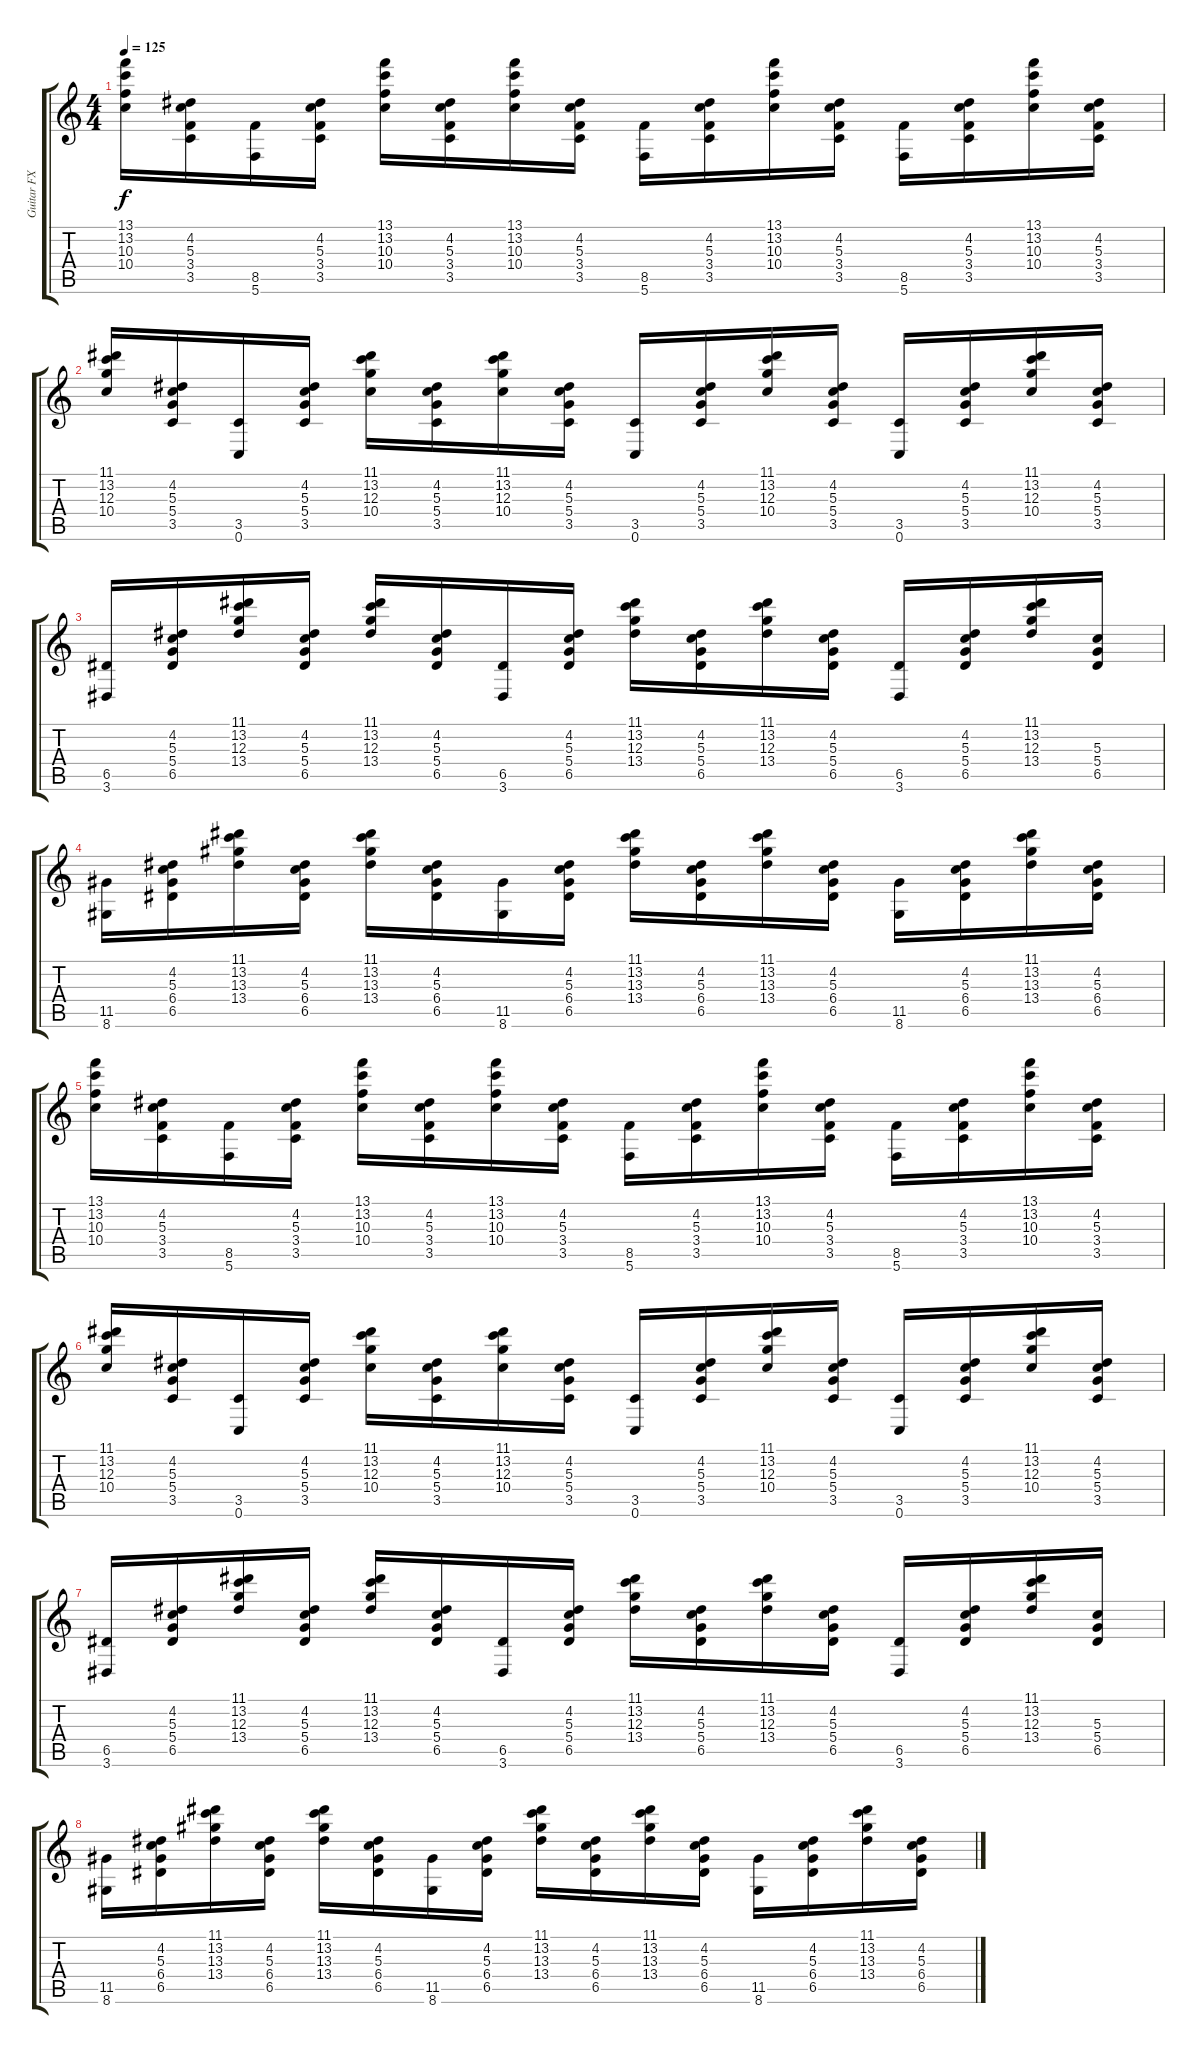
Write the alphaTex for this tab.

\track ("Guitar FX" "Guitar FX") {instrument overdrivenguitar}
\staff {score tabs}
\tuning (E4 B3 G3 D3 A2 C2) {hide}
\ts (4 4)
\tempo 125
\clef g2
\ks c
(13.1 13.2 10.3 10.4).16{dy f balance 0} (4.2 5.3 3.4 3.5).16{balance 16} (8.5 5.6).16{balance 0} (4.2 5.3 3.4 3.5).16{balance 16} (13.1 13.2 10.3 10.4).16{balance 0} (4.2 5.3 3.4 3.5).16{balance 16} (13.1 13.2 10.3 10.4).16{balance 0} (4.2 5.3 3.4 3.5).16{balance 16} (8.5 5.6).16{balance 0} (4.2 5.3 3.4 3.5).16{balance 16} (13.1 13.2 10.3 10.4).16{balance 0} (4.2 5.3 3.4 3.5).16{balance 16} (8.5 5.6).16{balance 0} (4.2 5.3 3.4 3.5).16{balance 16} (13.1 13.2 10.3 10.4).16{balance 0} (4.2 5.3 3.4 3.5).16{balance 16} |
(11.1 13.2 12.3 10.4).16{volume 7 balance 0} (4.2 5.3 5.4 3.5).16{balance 16} (3.5 0.6).16{balance 0} (4.2 5.3 5.4 3.5).16{balance 16} (11.1 13.2 12.3 10.4).16{balance 0} (4.2 5.3 5.4 3.5).16{balance 16} (11.1 13.2 12.3 10.4).16{balance 0} (4.2 5.3 5.4 3.5).16{balance 16} (3.5 0.6).16{balance 0} (4.2 5.3 5.4 3.5).16{balance 16} (11.1 13.2 12.3 10.4).16{balance 0} (4.2 5.3 5.4 3.5).16{balance 16} (3.5 0.6).16{balance 0} (4.2 5.3 5.4 3.5).16{balance 16} (11.1 13.2 12.3 10.4).16{balance 0} (4.2 5.3 5.4 3.5).16{balance 16} |
(6.5 3.6).16{balance 0} (4.2 5.3 5.4 6.5).16{balance 16} (11.1 13.2 12.3 13.4).16{balance 0} (4.2 5.3 5.4 6.5).16{balance 16} (11.1 13.2 12.3 13.4).16{balance 0} (4.2 5.3 5.4 6.5).16{balance 16} (6.5 3.6).16{balance 0} (4.2 5.3 5.4 6.5).16{balance 16} (11.1 13.2 12.3 13.4).16{balance 0} (4.2 5.3 5.4 6.5).16{balance 16} (11.1 13.2 12.3 13.4).16{balance 0} (4.2 5.3 5.4 6.5).16{balance 16} (6.5 3.6).16{balance 0} (4.2 5.3 5.4 6.5).16{balance 16} (11.1 13.2 12.3 13.4).16{balance 0} (5.3 5.4 6.5).16{balance 16} |
(11.5 8.6).16{balance 0} (4.2 5.3 6.4 6.5).16{balance 16} (11.1 13.2 13.3 13.4).16{balance 0} (4.2 5.3 6.4 6.5).16{balance 16} (11.1 13.2 13.3 13.4).16{balance 0} (4.2 5.3 6.4 6.5).16{balance 16} (11.5 8.6).16{balance 0} (4.2 5.3 6.4 6.5).16{balance 16} (11.1 13.2 13.3 13.4).16{balance 0} (4.2 5.3 6.4 6.5).16{balance 16} (11.1 13.2 13.3 13.4).16{balance 0} (4.2 5.3 6.4 6.5).16{balance 16} (11.5 8.6).16{balance 0} (4.2 5.3 6.4 6.5).16{balance 16} (11.1 13.2 13.3 13.4).16{balance 0} (4.2 5.3 6.4 6.5).16{balance 16} |
(13.1 13.2 10.3 10.4).16{balance 0} (4.2 5.3 3.4 3.5).16{balance 16} (8.5 5.6).16{balance 0} (4.2 5.3 3.4 3.5).16{balance 16} (13.1 13.2 10.3 10.4).16{balance 0} (4.2 5.3 3.4 3.5).16{balance 16} (13.1 13.2 10.3 10.4).16{balance 0} (4.2 5.3 3.4 3.5).16{balance 16} (8.5 5.6).16{balance 0} (4.2 5.3 3.4 3.5).16{balance 16} (13.1 13.2 10.3 10.4).16{balance 0} (4.2 5.3 3.4 3.5).16{balance 16} (8.5 5.6).16{balance 0} (4.2 5.3 3.4 3.5).16{balance 16} (13.1 13.2 10.3 10.4).16{balance 0} (4.2 5.3 3.4 3.5).16{balance 16} |
(11.1 13.2 12.3 10.4).16{balance 0} (4.2 5.3 5.4 3.5).16{balance 16} (3.5 0.6).16{balance 0} (4.2 5.3 5.4 3.5).16{balance 16} (11.1 13.2 12.3 10.4).16{balance 0} (4.2 5.3 5.4 3.5).16{balance 16} (11.1 13.2 12.3 10.4).16{balance 0} (4.2 5.3 5.4 3.5).16{balance 16} (3.5 0.6).16{balance 0} (4.2 5.3 5.4 3.5).16{balance 16} (11.1 13.2 12.3 10.4).16{balance 0} (4.2 5.3 5.4 3.5).16{balance 16} (3.5 0.6).16{balance 0} (4.2 5.3 5.4 3.5).16{balance 16} (11.1 13.2 12.3 10.4).16{balance 0} (4.2 5.3 5.4 3.5).16{balance 16} |
(6.5 3.6).16{balance 0} (4.2 5.3 5.4 6.5).16{balance 16} (11.1 13.2 12.3 13.4).16{balance 0} (4.2 5.3 5.4 6.5).16{balance 16} (11.1 13.2 12.3 13.4).16{balance 0} (4.2 5.3 5.4 6.5).16{balance 16} (6.5 3.6).16{balance 0} (4.2 5.3 5.4 6.5).16{balance 16} (11.1 13.2 12.3 13.4).16{balance 0} (4.2 5.3 5.4 6.5).16{balance 16} (11.1 13.2 12.3 13.4).16{balance 0} (4.2 5.3 5.4 6.5).16{balance 16} (6.5 3.6).16{balance 0} (4.2 5.3 5.4 6.5).16{balance 16} (11.1 13.2 12.3 13.4).16{balance 0} (5.3 5.4 6.5).16{balance 16} |
(11.5 8.6).16{balance 0} (4.2 5.3 6.4 6.5).16{balance 16} (11.1 13.2 13.3 13.4).16{balance 0} (4.2 5.3 6.4 6.5).16{balance 16} (11.1 13.2 13.3 13.4).16{balance 0} (4.2 5.3 6.4 6.5).16{balance 16} (11.5 8.6).16{balance 0} (4.2 5.3 6.4 6.5).16{balance 16} (11.1 13.2 13.3 13.4).16{balance 0} (4.2 5.3 6.4 6.5).16{balance 16} (11.1 13.2 13.3 13.4).16{balance 0} (4.2 5.3 6.4 6.5).16{balance 16} (11.5 8.6).16{balance 0} (4.2 5.3 6.4 6.5).16{balance 16} (11.1 13.2 13.3 13.4).16{balance 0} (4.2 5.3 6.4 6.5).16{balance 16}
